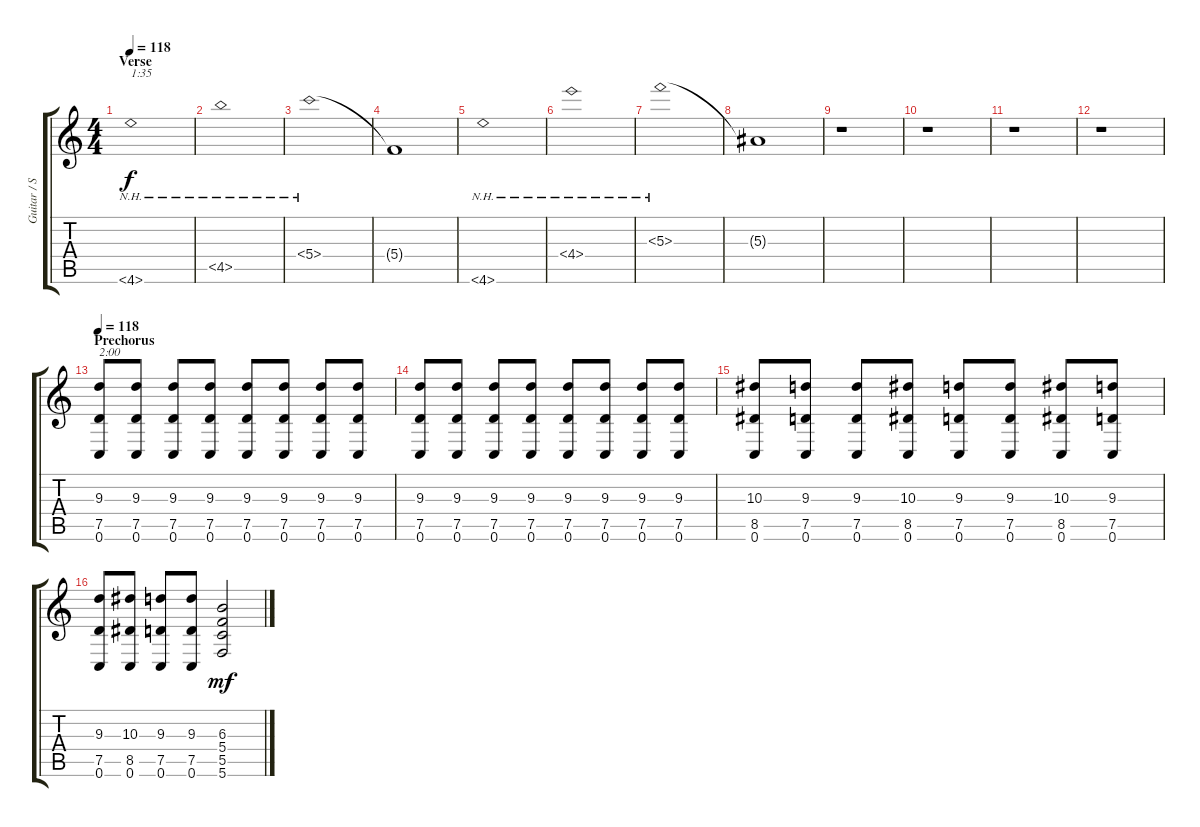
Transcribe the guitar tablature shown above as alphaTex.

\track ("Guitar / Stef Carpenter" "Guitar / S") {instrument overdrivenguitar}
\staff {score tabs}
\tuning (D4 A3 F3 C3 G2 C2) {hide}
\ts (4 4)
\section ("" "Verse")
\tempo 118
\clef g2
\ks c
4.6{nh}.1{txt "1:35" dy f volume 12 instrument electricguitarjazz} |
4.5{nh}.1 |
5.4{nh}.1 |
5.4{t}.1 |
4.6{nh}.1 |
4.4{nh}.1 |
5.3{nh}.1 |
5.3{t}.1 |
r.1 |
r.1 |
r.1 |
r.1 |
\section ("" "Prechorus")
\tempo 118
(9.3 7.5 0.6).8{txt "2:00" volume 15 instrument overdrivenguitar} (9.3 7.5 0.6).8 (9.3 7.5 0.6).8 (9.3 7.5 0.6).8 (9.3 7.5 0.6).8 (9.3 7.5 0.6).8 (9.3 7.5 0.6).8 (9.3 7.5 0.6).8 |
(9.3 7.5 0.6).8 (9.3 7.5 0.6).8 (9.3 7.5 0.6).8 (9.3 7.5 0.6).8 (9.3 7.5 0.6).8 (9.3 7.5 0.6).8 (9.3 7.5 0.6).8 (9.3 7.5 0.6).8 |
(10.3 8.5 0.6).8 (9.3 7.5 0.6).8 (9.3 7.5 0.6).8 (10.3 8.5 0.6).8 (9.3 7.5 0.6).8 (9.3 7.5 0.6).8 (10.3 8.5 0.6).8 (9.3 7.5 0.6).8 |
(9.3 7.5 0.6).8 (10.3 8.5 0.6).8 (9.3 7.5 0.6).8 (9.3 7.5 0.6).8 (6.3 5.4 5.5 5.6).2{dy mf}
